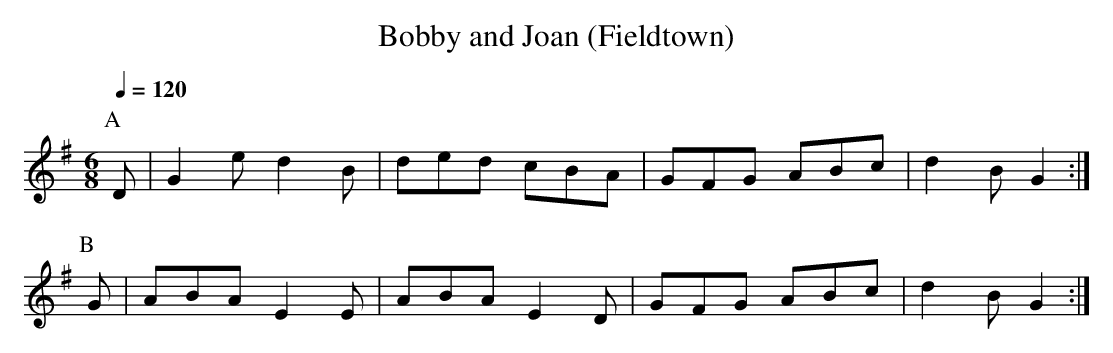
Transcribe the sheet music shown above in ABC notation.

X:1
T:Bobby and Joan (Fieldtown)
L:1/8
M:6/8
Q:1/4=120
K:G
P:A
D | G2 e d2 B | ded cBA | GFG ABc | d2 B G2 :|
P:B
G | ABA E2 E | ABA E2 D | GFG ABc | d2 B G2 :|
